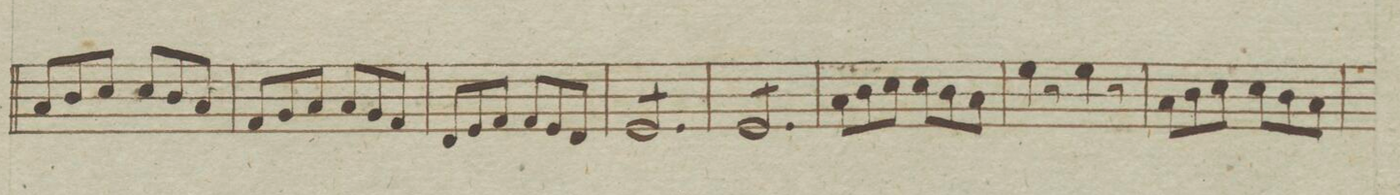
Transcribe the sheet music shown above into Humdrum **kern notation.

**kern	**dynam
*I"Viola	*
*clefC3	*
*k[b-e-]	*
*met(c)	*
*M6/8	*
8B-/L	.
8c/	.
8d/J	.
8d/L	.
8c/	.
8B-/J	.
=207	=207
8G/L	.
8A/	.
8B-/J	.
8B-/L	.
8A/	.
8G/J	.
=208	=208
8E-/L	.
8F/	.
8G/J	.
8G/L	.
8F/	.
8E-/J	.
=209	=209
*tremolo	*
8F/L	.
8F/	.
8F/	.
8F/	.
8F/	.
8F/J	.
=210	=210
8F/L	.
8F/	.
8F/	.
8F/	.
8F/	.
8F/J	.
*Xtremolo	*
=211	=211
8B-\L	.
8c\	.
8d\J	.
8d\L	.
8c\	.
8B-\J	.
=212	=212
4f\	.
8r	.
4f\	.
8r	.
=213	=213
8B-\L	.
8c\	.
8d\J	.
8d\L	.
8c\	.
8B-\J	.
=214	=214
*-	*-
